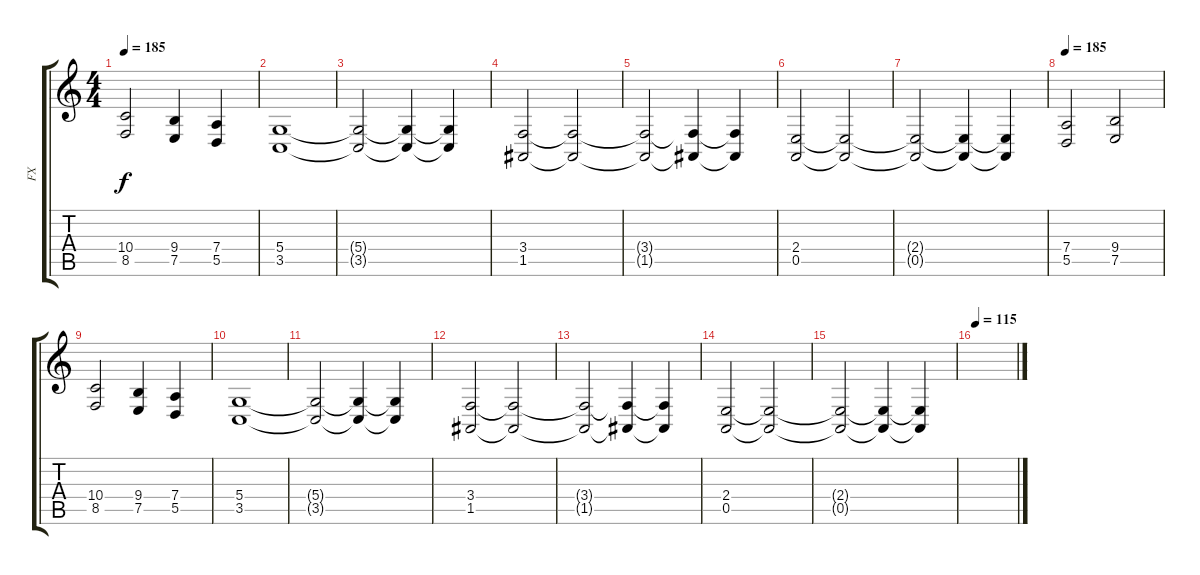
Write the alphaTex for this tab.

\track ("FX" "FX") {instrument choiraahs}
\staff {score tabs}
\tuning (E4 B3 G3 D3 A2 E2) {hide}
\ts (4 4)
\tempo 185
\clef g2
\ks c
(10.4 8.5).2{dy f} (9.4 7.5).4 (7.4 5.5).4 |
(5.4 3.5).1 |
(5.4{t} 3.5{t}).2 (5.4{t} 3.5{t}).4 (5.4{t} 3.5{t}).4 |
(3.4 1.5).2 (3.4{t} 1.5{t}).2 |
(3.4{t} 1.5{t}).2 (3.4{t} 1.5{t}).4 (3.4{t} 1.5{t}).4 |
(2.4 0.5).2 (2.4{t} 0.5{t}).2 |
(2.4{t} 0.5{t}).2 (2.4{t} 0.5{t}).4 (2.4{t} 0.5{t}).4 |
\tempo 185
(7.4 5.5).2 (9.4 7.5).2 |
(10.4 8.5).2 (9.4 7.5).4 (7.4 5.5).4 |
(5.4 3.5).1 |
(5.4{t} 3.5{t}).2 (5.4{t} 3.5{t}).4 (5.4{t} 3.5{t}).4 |
(3.4 1.5).2 (3.4{t} 1.5{t}).2 |
(3.4{t} 1.5{t}).2 (3.4{t} 1.5{t}).4 (3.4{t} 1.5{t}).4 |
(2.4 0.5).2 (2.4{t} 0.5{t}).2 |
(2.4{t} 0.5{t}).2 (2.4{t} 0.5{t}).4 (2.4{t} 0.5{t}).4 |
\tempo 115
